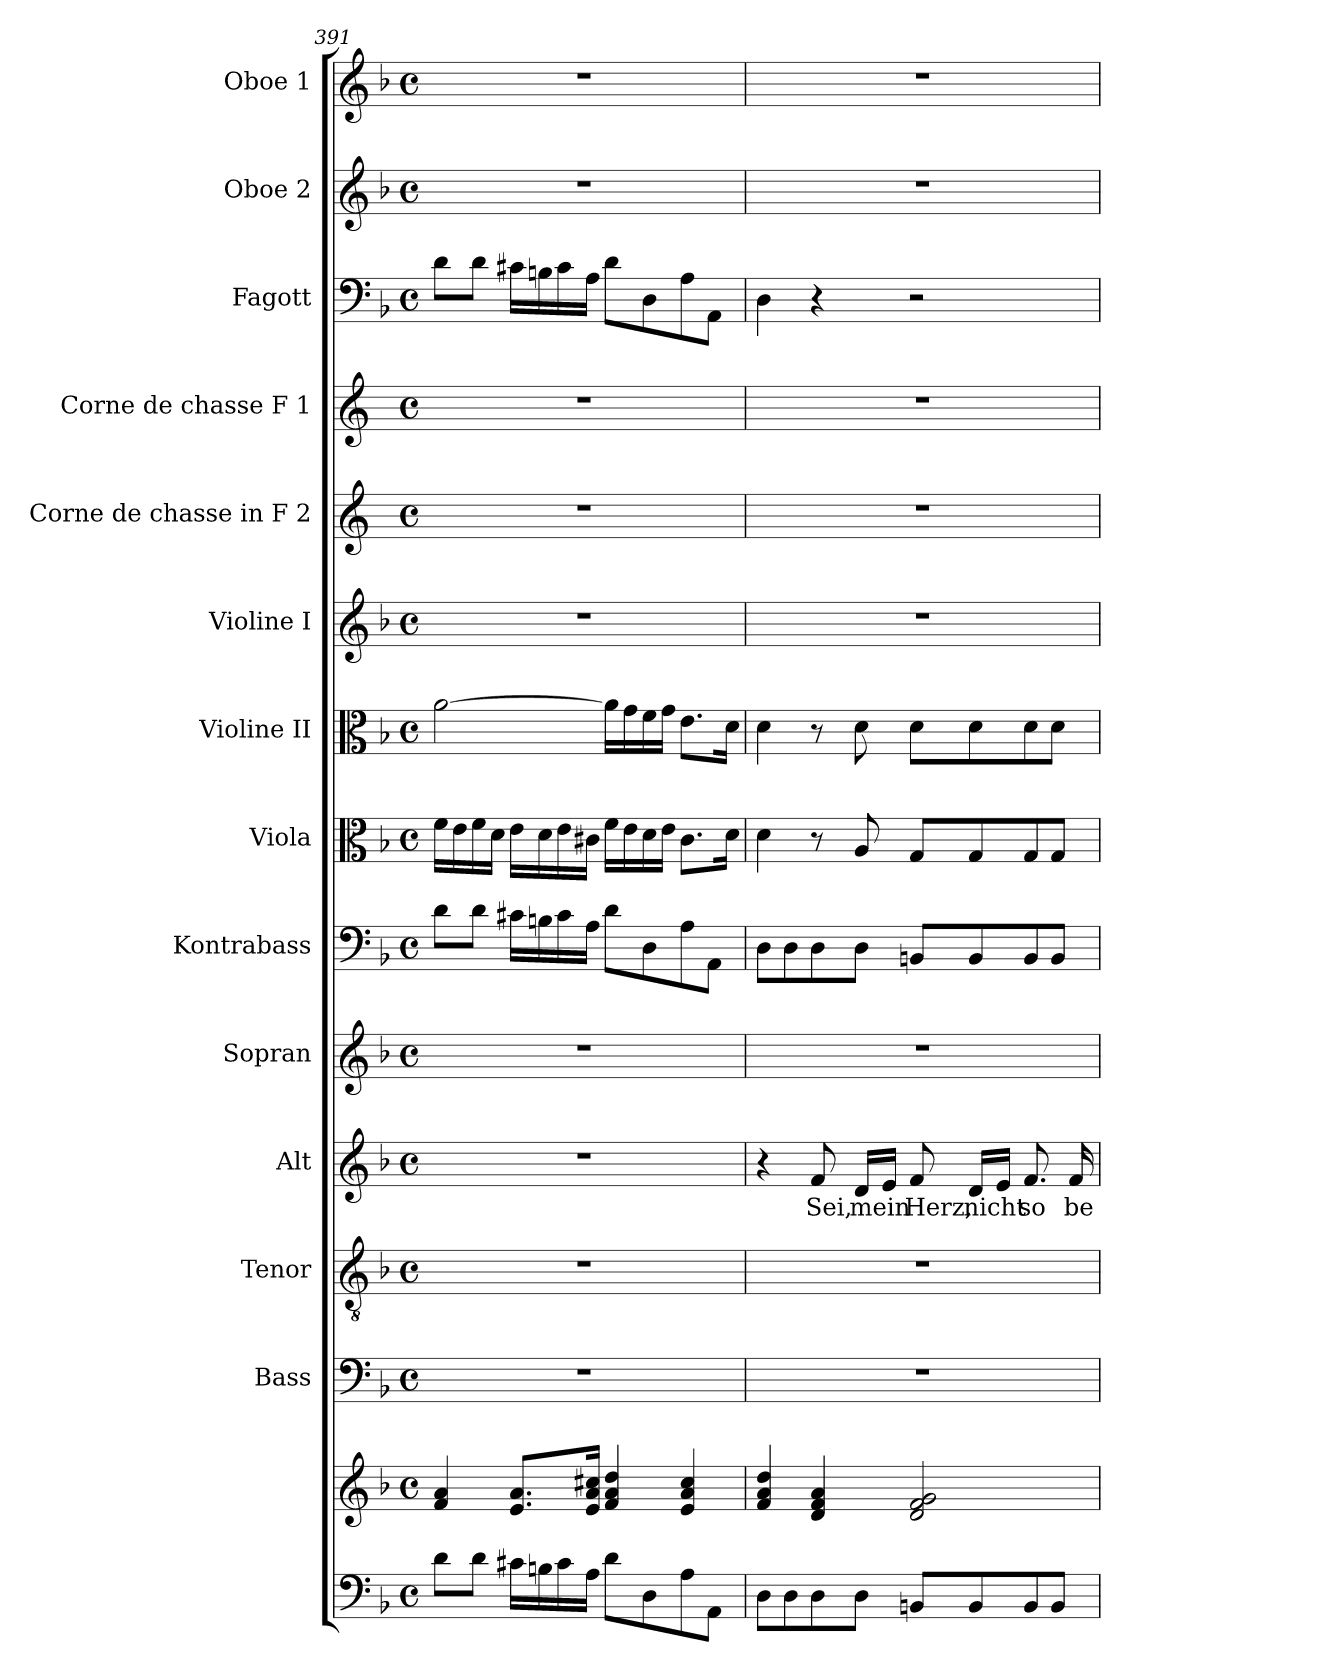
**kern	**kern	**kern	**kern	**kern	**text	**kern	**kern	**kern	**kern	**kern	**kern	**kern	**kern	**kern	**kern
*part14	*part14	*part13	*part12	*part11	*part11	*part10	*part9	*part8	*part7	*part6	*part5	*part4	*part3	*part2	*part1
*staff15	*staff14	*staff13	*staff12	*staff11	*staff11	*staff10	*staff9	*staff8	*staff7	*staff6	*staff5	*staff4	*staff3	*staff2	*staff1
*	*	*I"Bass	*I"Tenor	*I"Alt	*	*I"Sopran	*I"Kontrabass	*I"Viola	*I"Violine II	*I"Violine I	*I"Corne de chasse in F 2	*I"Corne de chasse F 1	*I"Fagott	*I"Oboe 2	*I"Oboe 1
*	*	*I'B.	*I'T.	*I'A.	*	*I'S.	*I'Kb.	*I'Vla.	*I'Vl. II	*I'Vl. I	*	*	*I'Fg.	*I'Ob. 2	*I'Ob. 1
*clefF4	*clefG2	*clefF4	*clefGv2	*clefG2	*	*clefG2	*clefF4	*clefC3	*clefC3	*clefG2	*clefG2	*clefG2	*clefF4	*clefG2	*clefG2
*	*	*	*	*	*	*	*ITrd7c12	*	*	*	*ITrd4c7	*ITrd4c7	*	*	*
*k[b-]	*k[b-]	*k[b-]	*k[b-]	*k[b-]	*	*k[b-]	*k[b-]	*k[b-]	*k[b-]	*k[b-]	*k[b-]	*k[b-]	*k[b-]	*k[b-]	*k[b-]
*F:	*F:	*F:	*F:	*F:	*	*F:	*F:	*F:	*F:	*F:	*F:	*F:	*F:	*F:	*F:
*M4/4	*M4/4	*M4/4	*M4/4	*M4/4	*	*M4/4	*M4/4	*M4/4	*M4/4	*M4/4	*M4/4	*M4/4	*M4/4	*M4/4	*M4/4
*met(c)	*met(c)	*met(c)	*met(c)	*met(c)	*	*met(c)	*met(c)	*met(c)	*met(c)	*met(c)	*met(c)	*met(c)	*met(c)	*met(c)	*met(c)
=391	=391	=391	=391	=391	=391	=391	=391	=391	=391	=391	=391	=391	=391	=391	=391
8d\L	4f/ 4a/	1r	1r	1r	.	1r	8D\L	16f\LL	[2a\	1r	1r	1r	8d\L	1r	1r
.	.	.	.	.	.	.	.	16e\	.	.	.	.	.	.	.
8d\J	.	.	.	.	.	.	8D\J	16f\	.	.	.	.	8d\J	.	.
.	.	.	.	.	.	.	.	16d\JJ	.	.	.	.	.	.	.
16c#X\LL	8.e/ 8.a/L	.	.	.	.	.	16C#X\LL	16e\LL	.	.	.	.	16c#X\LL	.	.
16Bn\	.	.	.	.	.	.	16BBn\	16d\	.	.	.	.	16Bn\	.	.
16c#\	.	.	.	.	.	.	16C#\	16e\	.	.	.	.	16c#\	.	.
16A\JJ	16e/ 16a/ 16cc#X/Jk	.	.	.	.	.	16AA\JJ	16c#X\JJ	.	.	.	.	16A\JJ	.	.
8d\L	4f/ 4a/ 4dd/	.	.	.	.	.	8D\L	16f\LL	16a\LL]	.	.	.	8d\L	.	.
.	.	.	.	.	.	.	.	16e\	16g\	.	.	.	.	.	.
8D\	.	.	.	.	.	.	8DD\	16d\	16f\	.	.	.	8D\	.	.
.	.	.	.	.	.	.	.	16e\JJ	16g\JJ	.	.	.	.	.	.
8A\	4e/ 4a/ 4cc#/	.	.	.	.	.	8AA\	8.c#\L	8.e\L	.	.	.	8A\	.	.
8AA\J	.	.	.	.	.	.	8AAA\J	.	.	.	.	.	8AA\J	.	.
.	.	.	.	.	.	.	.	16d\Jk	16d\Jk	.	.	.	.	.	.
=392	=392	=392	=392	=392	=392	=392	=392	=392	=392	=392	=392	=392	=392	=392	=392
8D\L	4f/ 4a/ 4dd/	1r	1r	4r	.	1r	8DD\L	4d\	4d\	1r	1r	1r	4D\	1r	1r
8D\	.	.	.	.	.	.	8DD\	.	.	.	.	.	.	.	.
!	!	!	!	!	!LO:LY:b	!	!	!	!	!	!	!	!	!	!
8D\	4d/ 4f/ 4a/	.	.	8f/	Sei,	.	8DD\	8r	8r	.	.	.	4r	.	.
!	!	!	!	!	!LO:LY:b	!	!	!	!	!	!	!	!	!	!
8D\J	.	.	.	16d/LL	mein	.	8DD\J	8A/	8d\	.	.	.	.	.	.
.	.	.	.	16e/JJ	.	.	.	.	.	.	.	.	.	.	.
!	!	!	!	!	!LO:LY:b	!	!	!	!	!	!	!	!	!	!
8BBn/L	2d/ 2f/ 2g/	.	.	8f/	Herz,	.	8BBBn/L	8G/L	8d\L	.	.	.	2r	.	.
!	!	!	!	!	!LO:LY:b	!	!	!	!	!	!	!	!	!	!
8BB/	.	.	.	16d/LL	nicht	.	8BBB/	8G/	8d\	.	.	.	.	.	.
.	.	.	.	16e/JJ	.	.	.	.	.	.	.	.	.	.	.
!	!	!	!	!	!LO:LY:b	!	!	!	!	!	!	!	!	!	!
8BB/	.	.	.	8.f/	so	.	8BBB/	8G/	8d\	.	.	.	.	.	.
8BB/J	.	.	.	.	.	.	8BBB/J	8G/J	8d\J	.	.	.	.	.	.
!	!	!	!	!	!LO:LY:b	!	!	!	!	!	!	!	!	!	!
.	.	.	.	16f/	be-	.	.	.	.	.	.	.	.	.	.
=	=	=	=	=	=	=	=	=	=	=	=	=	=	=	=
*-	*-	*-	*-	*-	*-	*-	*-	*-	*-	*-	*-	*-	*-	*-	*-
